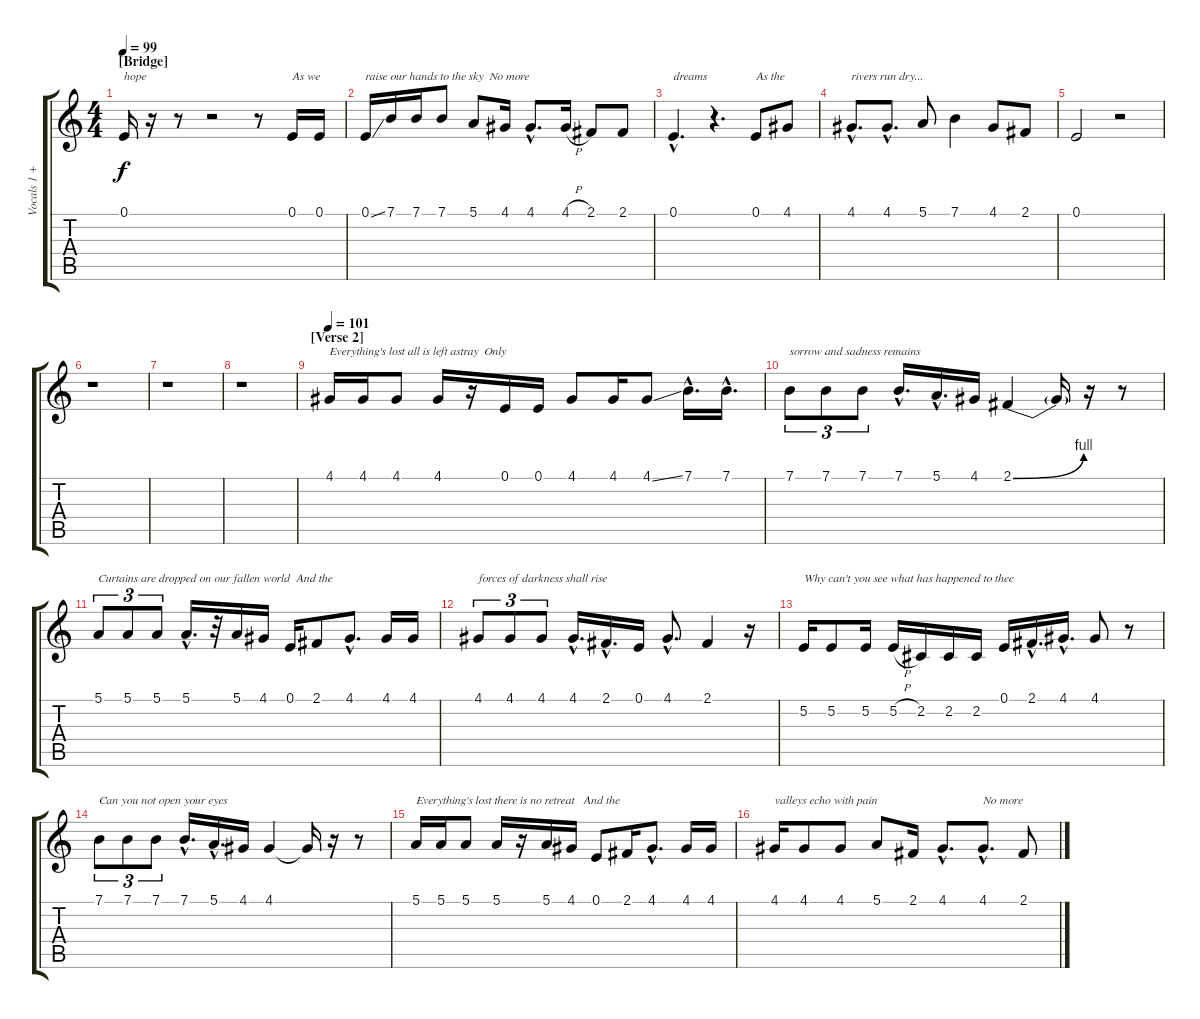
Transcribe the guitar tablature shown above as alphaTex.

\track ("Vocals 1 + Lyrics" "Vocals 1 +") {instrument frenchhorn}
\staff {score tabs}
\tuning (E4 B3 G3 D3 A2 E2) {hide}
\ts (4 4)
\section ("" "[Bridge]")
\tempo 99
\clef g2
\ks c
0.1.16{txt "hope " dy f} r.16 r.8 r.2 r.8 0.1.16{txt "As we"} 0.1.16 |
0.1{ss}.16{txt "raise our hands to the sky  No more"} 7.1.16 7.1.16 7.1.8 5.1.8 4.1.16 4.1{hac}.8{d} 4.1{h}.16 2.1.8 2.1.8 |
0.1{hac}.4{d txt "dreams "} r.4{d} 0.1.8{txt "As the"} 4.1.8 |
4.1{hac}.8{d txt "rivers run dry... "} 4.1{hac}.8{d} 5.1.8 7.1.4 4.1.8 2.1.8 |
\section ("" "")
0.1.2 r.2 |
r.1 |
r.1 |
r.1 |
\section ("" "[Verse 2]")
\tempo 101
4.1.16{txt "Everything's lost all is left astray  Only"} 4.1.16 4.1.8 4.1.16 r.16 0.1.16 0.1.16 4.1.8 4.1.16 4.1{ss}.8 7.1{hac}.16{d} 7.1{hac}.16{d} |
7.1.8{tu (3 2) txt "sorrow and sadness remains "} 7.1.8{tu (3 2)} 7.1.8{tu (3 2)} 7.1{hac}.16{d} 5.1{hac}.16{d} 4.1.16 2.1{be (bend 0 0 60 4)}.4 2.1{t}.16 r.16 r.8 |
5.1.8{tu (3 2) txt "Curtains are dropped on our fallen world  And the"} 5.1.8{tu (3 2)} 5.1.8{tu (3 2)} 5.1{hac}.16{d} r.32 5.1.16 4.1.16 0.1.16 2.1.8 4.1{hac}.8{d} 4.1.16 4.1.16 |
4.1.8{tu (3 2) txt "forces of darkness shall rise "} 4.1.8{tu (3 2)} 4.1.8{tu (3 2)} 4.1{hac}.16{d} 2.1{hac}.16{d} 0.1.16 4.1{hac}.8{d} 2.1.4 r.16 |
5.2.16{txt "Why can't you see what has happened to thee "} 5.2.8 5.2.16 5.2{h}.16 2.2.16 2.2.16 2.2.16 0.1.16 2.1{hac}.16{d} 4.1{hac}.16{d} 4.1.8 r.8 |
7.1.8{tu (3 2) txt "Can you not open your eyes "} 7.1.8{tu (3 2)} 7.1.8{tu (3 2)} 7.1{hac}.16{d} 5.1{hac}.16{d} 4.1.16 4.1.4 4.1{t}.16 r.16 r.8 |
5.1.16{txt "Everything's lost there is no retreat   And the"} 5.1.16 5.1.8 5.1.16 r.16 5.1.16 4.1.16 0.1.8 2.1.16 4.1{hac}.8{d} 4.1.16 4.1.16 |
4.1.16{txt "valleys echo with pain "} 4.1.8 4.1.8 5.1.8 2.1.16 4.1{hac}.8{d} 4.1{hac}.8{d txt "No more"} 2.1.8
